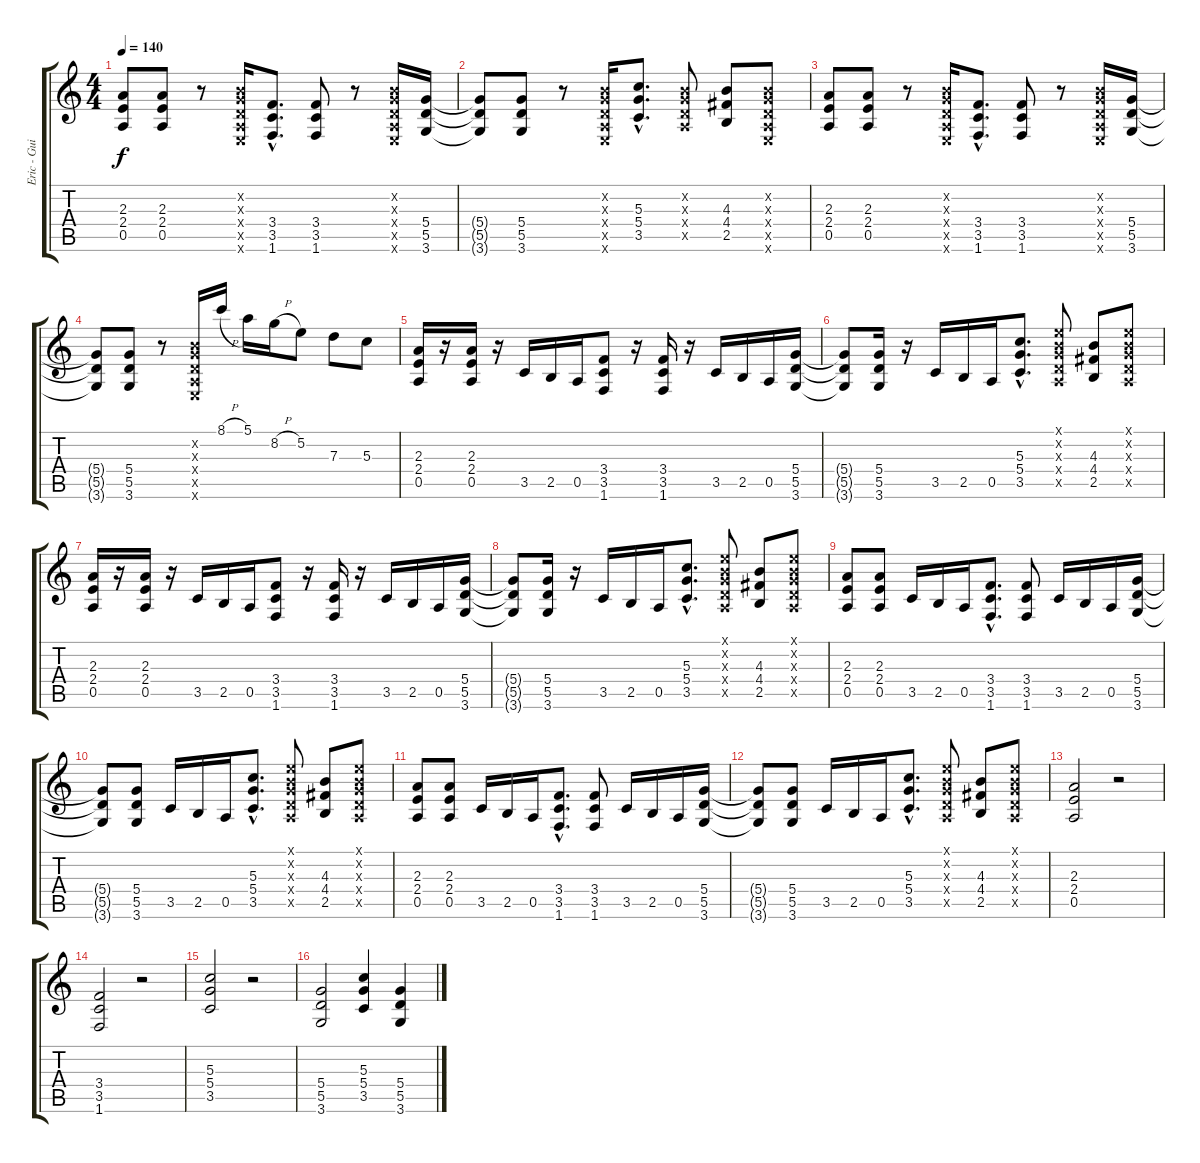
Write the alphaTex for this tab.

\track ("Eric - Guitar 1" "Eric - Gui") {instrument distortionguitar}
\staff {score tabs}
\tuning (E4 B3 G3 D3 A2 E2) {hide}
\ts (4 4)
\tempo 140
\clef g2
\ks c
(2.3 2.4 0.5).8{dy f} (2.3 2.4 0.5).8 r.8 (0.2{x} 0.3{x} 0.4{x} 0.5{x} 0.6{x}).16 (3.4{hac} 3.5{hac} 1.6{hac}).8{d} (3.4 3.5 1.6).8 r.8 (0.2{x} 0.3{x} 0.4{x} 0.5{x} 0.6{x}).16 (5.4 5.5 3.6).16 |
(5.4{t} 5.5{t} 3.6{t}).8 (5.4 5.5 3.6).8 r.8 (0.2{x} 0.3{x} 0.4{x} 0.5{x} 0.6{x}).16 (5.3{hac} 5.4{hac} 3.5{hac}).8{d} (0.2{x} 0.3{x} 0.4{x} 0.5{x}).8 (4.3 4.4 2.5).8 (0.2{x} 0.3{x} 0.4{x} 0.5{x} 0.6{x}).8 |
(2.3 2.4 0.5).8 (2.3 2.4 0.5).8 r.8 (0.2{x} 0.3{x} 0.4{x} 0.5{x} 0.6{x}).16 (3.4{hac} 3.5{hac} 1.6{hac}).8{d} (3.4 3.5 1.6).8 r.8 (0.2{x} 0.3{x} 0.4{x} 0.5{x} 0.6{x}).16 (5.4 5.5 3.6).16 |
(5.4{t} 5.5{t} 3.6{t}).8 (5.4 5.5 3.6).8 r.8 (0.2{x} 0.3{x} 0.4{x} 0.5{x} 0.6{x}).16 8.1{h}.16 5.1.16 8.2{h}.16 5.2.8 7.3.8 5.3.8 |
(2.3 2.4 0.5).16 r.16 (2.3 2.4 0.5).16 r.16 3.5.16 2.5.16 0.5.16 (3.4 3.5 1.6).8 r.16 (3.4 3.5 1.6).16 r.16 3.5.16 2.5.16 0.5.16 (5.4 5.5 3.6).16 |
(5.4{t} 5.5{t} 3.6{t}).8 (5.4 5.5 3.6).16 r.16 3.5.16 2.5.16 0.5.16 (5.3{hac} 5.4{hac} 3.5{hac}).8{d} (0.1{x} 0.2{x} 0.3{x} 0.4{x} 0.5{x}).8 (4.3 4.4 2.5).8 (0.1{x} 0.2{x} 0.3{x} 0.4{x} 0.5{x}).8 |
(2.3 2.4 0.5).16 r.16 (2.3 2.4 0.5).16 r.16 3.5.16 2.5.16 0.5.16 (3.4 3.5 1.6).8 r.16 (3.4 3.5 1.6).16 r.16 3.5.16 2.5.16 0.5.16 (5.4 5.5 3.6).16 |
(5.4{t} 5.5{t} 3.6{t}).8 (5.4 5.5 3.6).16 r.16 3.5.16 2.5.16 0.5.16 (5.3{hac} 5.4{hac} 3.5{hac}).8{d} (0.1{x} 0.2{x} 0.3{x} 0.4{x} 0.5{x}).8 (4.3 4.4 2.5).8 (0.1{x} 0.2{x} 0.3{x} 0.4{x} 0.5{x}).8 |
(2.3 2.4 0.5).8 (2.3 2.4 0.5).8 3.5.16 2.5.16 0.5.16 (3.4{hac} 3.5{hac} 1.6{hac}).8{d} (3.4 3.5 1.6).8 3.5.16 2.5.16 0.5.16 (5.4 5.5 3.6).16 |
(5.4{t} 5.5{t} 3.6{t}).8 (5.4 5.5 3.6).8 3.5.16 2.5.16 0.5.16 (5.3{hac} 5.4{hac} 3.5{hac}).8{d} (0.1{x} 0.2{x} 0.3{x} 0.4{x} 0.5{x}).8 (4.3 4.4 2.5).8 (0.1{x} 0.2{x} 0.3{x} 0.4{x} 0.5{x}).8 |
(2.3 2.4 0.5).8 (2.3 2.4 0.5).8 3.5.16 2.5.16 0.5.16 (3.4{hac} 3.5{hac} 1.6{hac}).8{d} (3.4 3.5 1.6).8 3.5.16 2.5.16 0.5.16 (5.4 5.5 3.6).16 |
(5.4{t} 5.5{t} 3.6{t}).8 (5.4 5.5 3.6).8 3.5.16 2.5.16 0.5.16 (5.3{hac} 5.4{hac} 3.5{hac}).8{d} (0.1{x} 0.2{x} 0.3{x} 0.4{x} 0.5{x}).8 (4.3 4.4 2.5).8 (0.1{x} 0.2{x} 0.3{x} 0.4{x} 0.5{x}).8 |
(2.3 2.4 0.5).2 r.2 |
(3.4 3.5 1.6).2 r.2 |
(5.3 5.4 3.5).2 r.2 |
(5.4 5.5 3.6).2 (5.3 5.4 3.5).4 (5.4 5.5 3.6).4
